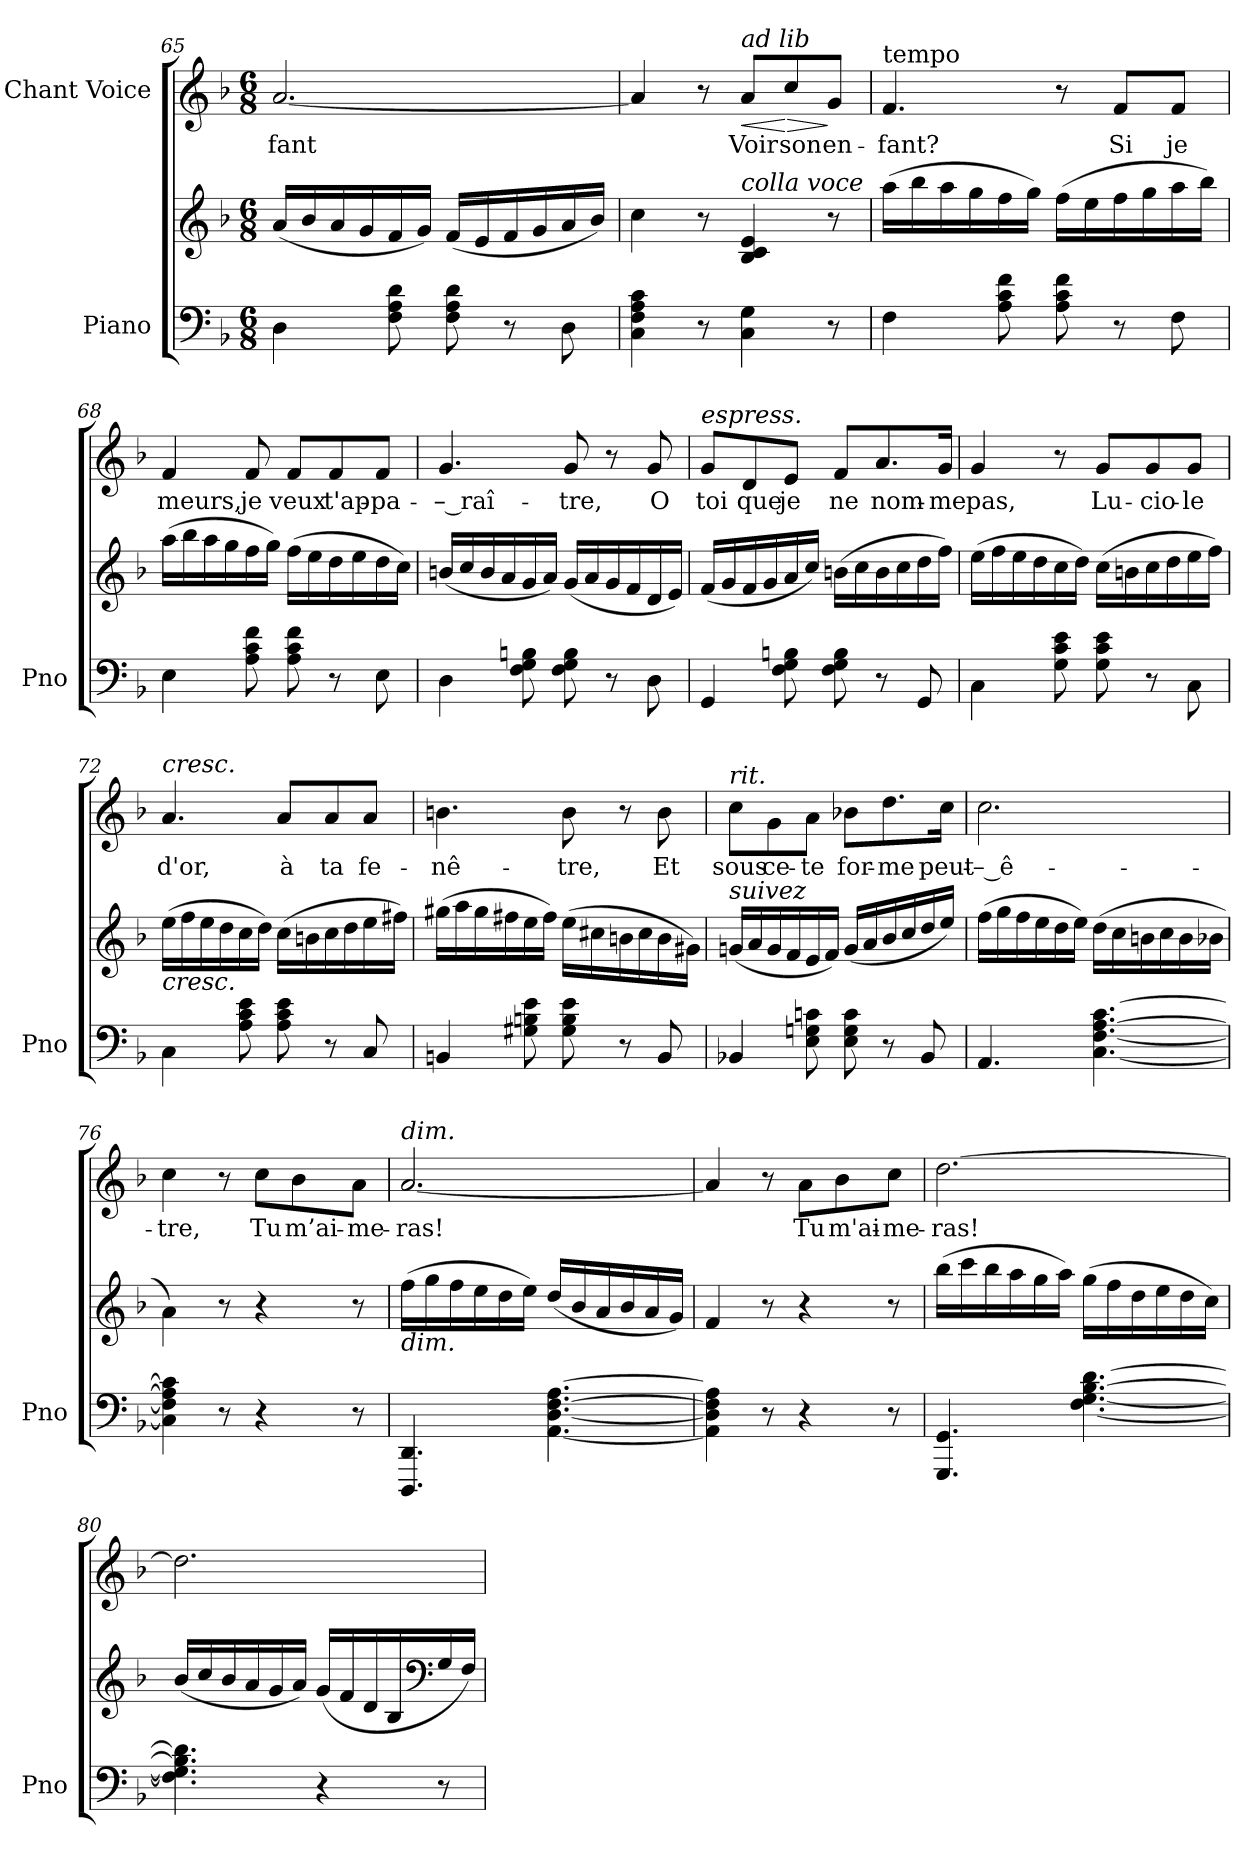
**kern	**kern	**kern	**text	**dynam
*part2	*part2	*part1	*part1	*part1
*staff3	*staff2	*staff1	*staff1	*staff1
*I"Piano	*	*I"Chant Voice	*	*
*I'Pno	*	*	*	*
*clefF4	*clefG2	*clefG2	*	*
*k[b-]	*k[b-]	*k[b-]	*	*
*M6/8	*M6/8	*M6/8	*	*
=65	=65	=65	=65	=65
4D\	(16a/LL	[>2.a/	-fant	.
.	16b-/	.	.	.
.	16a/	.	.	.
.	16g/	.	.	.
8F\ 8A\ 8d\	16f/	.	.	.
.	16g/JJ)	.	.	.
8F\ 8A\ 8d\	(16f/LL	.	.	.
.	16e/	.	.	.
8r	16f/	.	.	.
.	16g/	.	.	.
8D\	16a/	.	.	.
.	16b-/JJ)	.	.	.
=66	=66	=66	=66	=66
4C\ 4F\ 4A\ 4c\	4cc\	4a/]	.	.
8r	8r	8r	.	.
!	!	!LO:TX:i:t=ad lib	!	!
!	!LO:TX:i:t=colla voce	!	!	!
!	!	!	!	!LO:HP:b
4C\ 4G\	4B-/ 4c/ 4e/	8a/L	Voir	<
!	!	!	!	!LO:HP:n=1:b
.	.	8cc/	son	[ >
8r	8r	8g/J	en-	]
=67	=67	=67	=67	=67
!	!	!LO:TX:a:t=tempo	!	!
4F\	(16aa\LL	4.f/	-fant?	.
.	16bb-\	.	.	.
.	16aa\	.	.	.
.	16gg\	.	.	.
8A\ 8c\ 8f\	16ff\	.	.	.
.	16gg\JJ)	.	.	.
8A\ 8c\ 8f\	(16ff\LL	8r	.	.
.	16ee\	.	.	.
8r	16ff\	8f/L	Si	.
.	16gg\	.	.	.
8F\	16aa\	8f/J	je	.
.	16bb-\JJ)	.	.	.
=68	=68	=68	=68	=68
4E\	(16aa\LL	4f/	meurs,	.
.	16bb-\	.	.	.
.	16aa\	.	.	.
.	16gg\	.	.	.
8A\ 8c\ 8f\	16ff\	8f/	je	.
.	16gg\JJ)	.	.	.
8A\ 8c\ 8f\	(16ff\LL	8f/L	veux	.
.	16ee\	.	.	.
8r	16dd\	8f/	t'ap-	.
.	16ee\	.	.	.
8E\	16dd\	8f/J	-pa-	.
.	16cc\JJ)	.	.	.
=69	=69	=69	=69	=69
4D\	(16bn/LL	4.g/	-– raî-	.
.	16cc/	.	.	.
.	16b/	.	.	.
.	16a/	.	.	.
8F\ 8G\ 8Bn\	16g/	.	.	.
.	16a/JJ)	.	.	.
8F\ 8G\ 8B\	(16g/LL	8g/	-tre,	.
.	16a/	.	.	.
8r	16g/	8r	.	.
.	16f/	.	.	.
8D\	16d/	8g/	O	.
.	16e/JJ)	.	.	.
=70	=70	=70	=70	=70
!	!	!LO:TX:i:t=espress.	!	!
4GG/	(16f/LL	8g/L	toi	.
.	16g/	.	.	.
.	16f/	8d/	que	.
.	16g/	.	.	.
8F\ 8G\ 8Bn\	16a/	8e/J	je	.
.	16cc/JJ)	.	.	.
8F\ 8G\ 8B\	(16bn\LL	8f/L	ne	.
.	16cc\	.	.	.
8r	16b\	8.a/	nom-	.
.	16cc\	.	.	.
8GG/	16dd\	.	.	.
.	16ff\JJ)	16g/Jk	-me	.
=71	=71	=71	=71	=71
4C\	(16ee\LL	4g/	pas,	.
.	16ff\	.	.	.
.	16ee\	.	.	.
.	16dd\	.	.	.
8G\ 8c\ 8e\	16cc\	8r	.	.
.	16dd\JJ)	.	.	.
8G\ 8c\ 8e\	(16cc\LL	8g/L	Lu-	.
.	16bn\	.	.	.
8r	16cc\	8g/	-cio-	.
.	16dd\	.	.	.
8C\	16ee\	8g/J	-le	.
.	16ff\JJ)	.	.	.
=72	=72	=72	=72	=72
!	!	!LO:TX:a:i:t=cresc.	!	!
!	!LO:TX:b:i:t=cresc.	!	!	!
4C\	(16ee\LL	4.a/	d'or,	.
.	16ff\	.	.	.
.	16ee\	.	.	.
.	16dd\	.	.	.
8A\ 8c\ 8e\	16cc\	.	.	.
.	16dd\JJ)	.	.	.
8A\ 8c\ 8e\	(16cc\LL	8a/L	à	.
.	16bn\	.	.	.
8r	16cc\	8a/	ta	.
.	16dd\	.	.	.
8C/	16ee\	8a/J	fe-	.
.	16ff#X\JJ)	.	.	.
=73	=73	=73	=73	=73
4BBn/	(16gg#X\LL	4.bn\	-nê-	.
.	16aa\	.	.	.
.	16gg#\	.	.	.
.	16ff#X\	.	.	.
8G#X\ 8Bn\ 8e\	16ee\	.	.	.
.	16ff#\JJ)	.	.	.
8G#\ 8B\ 8e\	(16ee\LL	8b\	-tre,	.
.	16cc#X\	.	.	.
8r	16bn\	8r	.	.
.	16cc#\	.	.	.
8BB/	16b\	8b\	Et	.
.	16g#X\JJ)	.	.	.
=74	=74	=74	=74	=74
!	!	!LO:TX:i:t=rit.	!	!
!	!LO:TX:i:t=suivez	!	!	!
4BB-X/	(16gn/LL	8cc\L	sous	.
.	16a/	.	.	.
.	16g/	8g\	ce-	.
.	16f/	.	.	.
8E\ 8Gn\ 8cn\	16e/	8a\J	-te	.
.	16f/JJ)	.	.	.
8E\ 8G\ 8c\	(16g/LL	8b-X\L	for-	.
.	16a/	.	.	.
8r	16b-/	8.dd\	-me	.
.	16cc/	.	.	.
8BB-/	16dd/	.	.	.
.	16ee/JJ)	16cc\Jk	peut-	.
=75	=75	=75	=75	=75
4.AA/	(16ff\LL	2.cc\	-– ê-	.
.	16gg\	.	.	.
.	16ff\	.	.	.
.	16ee\	.	.	.
.	16dd\	.	.	.
.	16ee\JJ)	.	.	.
[4.C\ [<4.F\ [4.A\ [4.c\	(16dd\LL	.	.	.
.	16cc\	.	.	.
.	16bn\	.	.	.
.	16cc\	.	.	.
.	16b\	.	.	.
.	16b-X\JJ	.	.	.
=76	=76	=76	=76	=76
4C\] 4F\] 4A\] 4c\]	4a\)	4cc\	-tre,	.
8r	8r	8r	.	.
4r	4r	8cc\L	Tu	.
.	.	8b-\	m’ai-	.
8r	8r	8a\J	-me-	.
=77	=77	=77	=77	=77
!	!	!LO:TX:a:i:t=dim.	!	!
!	!LO:TX:b:i:t=dim.	!	!	!
4.DDD/ 4.DD/	(16ff\LL	[<2.a/	-ras!	.
.	16gg\	.	.	.
.	16ff\	.	.	.
.	16ee\	.	.	.
.	16dd\	.	.	.
.	16ee\JJ)	.	.	.
[4.AA\ [<4.D\ [4.F\ [4.A\	(16dd/LL	.	.	.
.	16b-/	.	.	.
.	16a/	.	.	.
.	16b-/	.	.	.
.	16a/	.	.	.
.	16g/JJ)	.	.	.
=78	=78	=78	=78	=78
4AA\] 4D\] 4F\] 4A\]	4f/	4a/]	.	.
8r	8r	8r	.	.
4r	4r	8a\L	Tu	.
.	.	8b-\	m'ai-	.
8r	8r	8cc\J	-me-	.
=79	=79	=79	=79	=79
4.GGG/ 4.GG/	(16bb-\LL	[2.dd\	-ras!	.
.	16ccc\	.	.	.
.	16bb-\	.	.	.
.	16aa\	.	.	.
.	16gg\	.	.	.
.	16aa\JJ)	.	.	.
[4.F\ [4.G\ [4.B-\ [4.d\	(16gg\LL	.	.	.
.	16ff\	.	.	.
.	16dd\	.	.	.
.	16ee\	.	.	.
.	16dd\	.	.	.
.	16cc\JJ)	.	.	.
=80	=80	=80	=80	=80
4.F\] 4.G\] 4.B-\] 4.d\]	(16b-/LL	2.dd\]	.	.
.	16cc/	.	.	.
.	16b-/	.	.	.
.	16a/	.	.	.
.	16g/	.	.	.
.	16a/JJ)	.	.	.
4r	(16g/LL	.	.	.
.	16f/	.	.	.
.	16d/	.	.	.
.	16B-/	.	.	.
*	*clefF4	*	*	*
8r	16G/	.	.	.
.	16F/JJ)	.	.	.
=	=	=	=	=
*-	*-	*-	*-	*-
